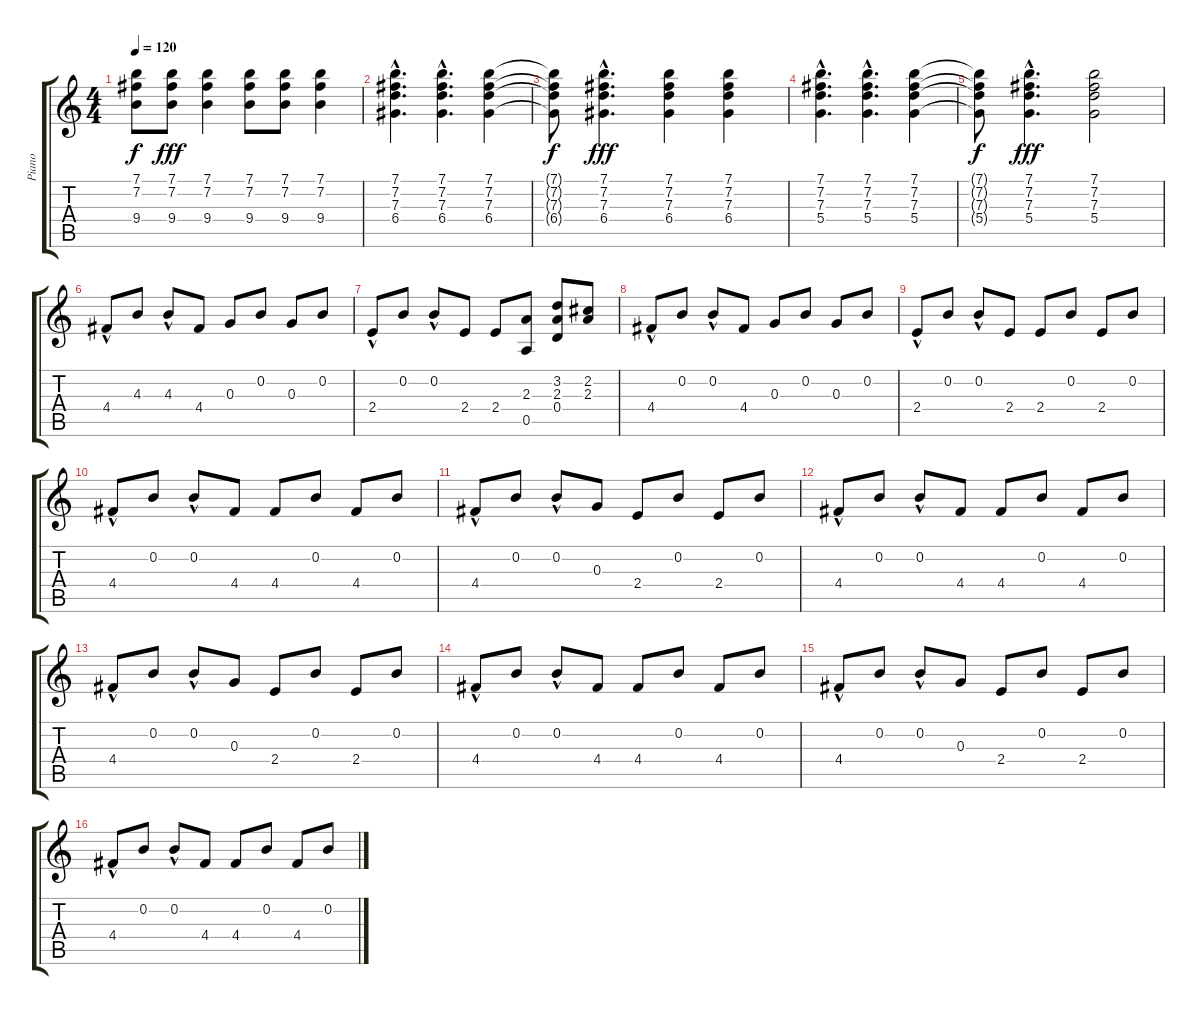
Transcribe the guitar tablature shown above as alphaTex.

\track ("Piano" "Piano") {instrument acousticguitarnylon}
\staff {score tabs}
\tuning (E4 B3 G3 D3 A2 E2) {hide}
\ts (4 4)
\tempo 120
\clef g2
\ks c
(7.1{t} 7.2{t} 9.4{t}).8{dy f} (7.1 7.2 9.4).8{dy fff} (7.1 7.2 9.4).4 (7.1 7.2 9.4).8 (7.1 7.2 9.4).8 (7.1 7.2 9.4).4 |
(7.1{hac} 7.2{hac} 7.3{hac} 6.4{hac}).4{d} (7.1{hac} 7.2{hac} 7.3{hac} 6.4{hac}).4{d} (7.1 7.2 7.3 6.4).4 |
(7.1{t} 7.2{t} 7.3{t} 6.4{t}).8{dy f} (7.1{hac} 7.2{hac} 7.3{hac} 6.4{hac}).4{d dy fff} (7.1 7.2 7.3 6.4).4 (7.1 7.2 7.3 6.4).4 |
(7.1{hac} 7.2{hac} 7.3{hac} 5.4{hac}).4{d} (7.1{hac} 7.2{hac} 7.3{hac} 5.4{hac}).4{d} (7.1 7.2 7.3 5.4).4 |
(7.1{t} 7.2{t} 7.3{t} 5.4{t}).8{dy f} (7.1{hac} 7.2{hac} 7.3{hac} 5.4{hac}).4{d dy fff} (7.1 7.2 7.3 5.4).2 |
4.4{hac}.8 4.3.8 4.3{hac}.8 4.4.8 0.3.8 0.2.8 0.3.8 0.2.8 |
2.4{hac}.8 0.2.8 0.2{hac}.8 2.4.8 2.4.8 (2.3 0.5).8 (3.2 2.3 0.4).8 (2.2 2.3).8 |
4.4{hac}.8 0.2.8 0.2{hac}.8 4.4.8 0.3.8 0.2.8 0.3.8 0.2.8 |
2.4{hac}.8 0.2.8 0.2{hac}.8 2.4.8 2.4.8 0.2.8 2.4.8 0.2.8 |
4.4{hac}.8 0.2.8 0.2{hac}.8 4.4.8 4.4.8 0.2.8 4.4.8 0.2.8 |
4.4{hac}.8 0.2.8 0.2{hac}.8 0.3.8 2.4.8 0.2.8 2.4.8 0.2.8 |
4.4{hac}.8 0.2.8 0.2{hac}.8 4.4.8 4.4.8 0.2.8 4.4.8 0.2.8 |
4.4{hac}.8 0.2.8 0.2{hac}.8 0.3.8 2.4.8 0.2.8 2.4.8 0.2.8 |
4.4{hac}.8 0.2.8 0.2{hac}.8 4.4.8 4.4.8 0.2.8 4.4.8 0.2.8 |
4.4{hac}.8 0.2.8 0.2{hac}.8 0.3.8 2.4.8 0.2.8 2.4.8 0.2.8 |
4.4{hac}.8 0.2.8 0.2{hac}.8 4.4.8 4.4.8 0.2.8 4.4.8 0.2.8
